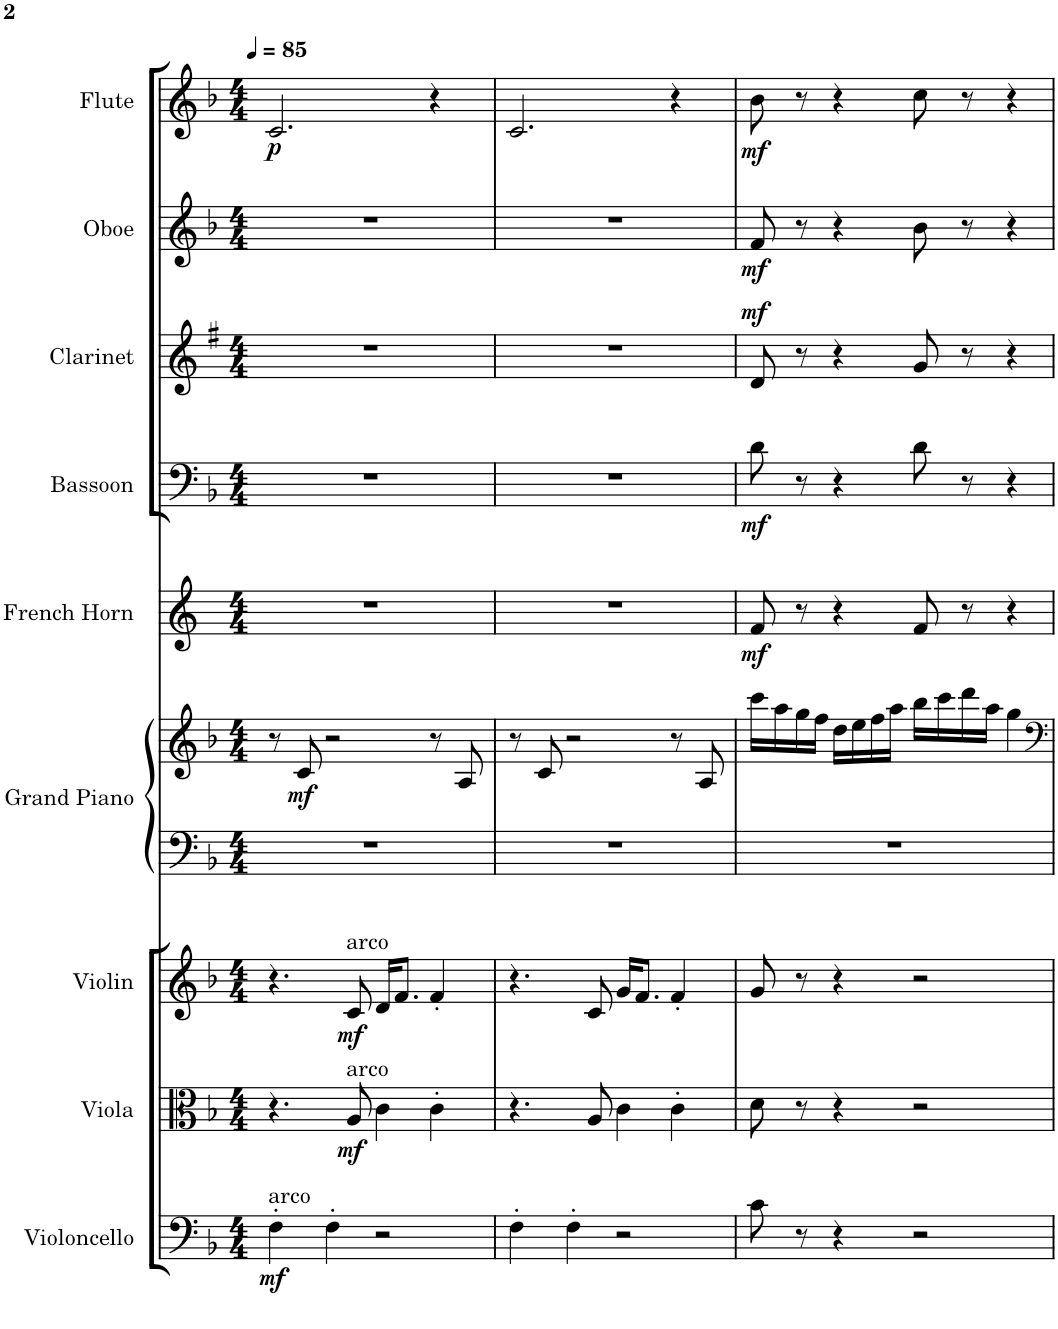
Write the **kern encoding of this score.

**kern	**dynam	**kern	**dynam	**kern	**dynam	**kern	**kern	**dynam	**kern	**dynam	**kern	**dynam	**kern	**dynam	**kern	**dynam	**kern	**dynam
*part9	*part9	*part8	*part8	*part7	*part7	*part6	*part6	*part6	*part5	*part5	*part4	*part4	*part3	*part3	*part2	*part2	*part1	*part1
*staff10	*staff10	*staff9	*staff9	*staff8	*staff8	*staff7	*staff6	*staff6/7	*staff5	*staff5	*staff4	*staff4	*staff3	*staff3	*staff2	*staff2	*staff1	*staff1
*I"Violoncello	*	*I"Viola	*	*I"Violin	*	*I"Grand Piano	*	*	*I"French Horn	*	*I"Bassoon	*	*I"Clarinet	*	*I"Oboe	*	*I"Flute	*
*I'Vc.	*	*I'Vla.	*	*I'Vln.	*	*I'Pno.	*	*	*I'F Hn.	*	*I'Bsn.	*	*I'Cl.	*	*I'Ob.	*	*I'Fl.	*
*clefF4	*	*clefC3	*	*clefG2	*	*clefF4	*clefG2	*	*clefG2	*	*clefF4	*	*clefG2	*	*clefG2	*	*clefG2	*
*	*	*	*	*	*	*	*	*	*Trd4c7	*	*	*	*Trd1c2	*	*	*	*	*
*k[b-]	*	*k[b-]	*	*k[b-]	*	*k[b-]	*k[b-]	*	*k[]	*	*k[b-]	*	*k[f#]	*	*k[b-]	*	*k[b-]	*
*F:	*	*F:	*	*F:	*	*F:	*F:	*	*	*	*F:	*	*G:	*	*F:	*	*F:	*
*M4/4	*	*M4/4	*	*M4/4	*	*M4/4	*M4/4	*	*M4/4	*	*M4/4	*	*M4/4	*	*M4/4	*	*M4/4	*
*MM85	*	*MM85	*	*MM85	*	*MM85	*MM85	*	*MM85	*	*MM85	*	*MM85	*	*MM85	*	*MM85	*
=1	=1	=1	=1	=1	=1	=1	=1	=1	=1	=1	=1	=1	=1	=1	=1	=1	=1	=1
!LO:TX:a:t=arco	!	!	!	!	!	!	!	!	!	!	!	!	!	!	!	!	!	!
!	!LO:DY:b	!	!	!	!	!	!	!	!	!	!	!	!	!	!	!	!	!LO:DY:b
4F'\	mf	4.r	.	4.r	.	1r	8r	.	1r	.	1r	.	1r	.	1r	.	2.c/	p
!	!	!	!	!	!	!	!	!LO:DY:b	!	!	!	!	!	!	!	!	!	!
.	.	.	.	.	.	.	8c/	mf	.	.	.	.	.	.	.	.	.	.
4F'\	.	.	.	.	.	.	2r	.	.	.	.	.	.	.	.	.	.	.
!	!	!	!	!LO:TX:a:t=arco	!	!	!	!	!	!	!	!	!	!	!	!	!	!
!	!	!LO:TX:a:t=arco	!	!	!	!	!	!	!	!	!	!	!	!	!	!	!	!
!	!	!	!LO:DY:b	!	!LO:DY:b	!	!	!	!	!	!	!	!	!	!	!	!	!
.	.	8A/	mf	8c/	mf	.	.	.	.	.	.	.	.	.	.	.	.	.
2r	.	4c\	.	16d/KL	.	.	.	.	.	.	.	.	.	.	.	.	.	.
.	.	.	.	8.f/J	.	.	.	.	.	.	.	.	.	.	.	.	.	.
.	.	4c'\	.	4f'/	.	.	8r	.	.	.	.	.	.	.	.	.	4r	.
.	.	.	.	.	.	.	8A/	.	.	.	.	.	.	.	.	.	.	.
=2	=2	=2	=2	=2	=2	=2	=2	=2	=2	=2	=2	=2	=2	=2	=2	=2	=2	=2
4F'\	.	4.r	.	4.r	.	1r	8r	.	1r	.	1r	.	1r	.	1r	.	2.c/	.
.	.	.	.	.	.	.	8c/	.	.	.	.	.	.	.	.	.	.	.
4F'\	.	.	.	.	.	.	2r	.	.	.	.	.	.	.	.	.	.	.
.	.	8A/	.	8c/	.	.	.	.	.	.	.	.	.	.	.	.	.	.
2r	.	4c\	.	16g/KL	.	.	.	.	.	.	.	.	.	.	.	.	.	.
.	.	.	.	8.f/J	.	.	.	.	.	.	.	.	.	.	.	.	.	.
.	.	4c'\	.	4f'/	.	.	8r	.	.	.	.	.	.	.	.	.	4r	.
.	.	.	.	.	.	.	8A/	.	.	.	.	.	.	.	.	.	.	.
=3	=3	=3	=3	=3	=3	=3	=3	=3	=3	=3	=3	=3	=3	=3	=3	=3	=3	=3
!	!	!	!	!	!	!	!	!	!	!LO:DY:b	!	!LO:DY:b	!	!LO:DY:a	!	!LO:DY:b	!	!LO:DY:b
8c\	.	8d\	.	8g/	.	1r	16ccc\LL	.	8f/	mf	8d\	mf	8d/	mf	8f/	mf	8b-\	mf
.	.	.	.	.	.	.	16aa\	.	.	.	.	.	.	.	.	.	.	.
8r	.	8r	.	8r	.	.	16gg\	.	8r	.	8r	.	8r	.	8r	.	8r	.
.	.	.	.	.	.	.	16ff\JJ	.	.	.	.	.	.	.	.	.	.	.
4r	.	4r	.	4r	.	.	16dd\LL	.	4r	.	4r	.	4r	.	4r	.	4r	.
.	.	.	.	.	.	.	16ee\	.	.	.	.	.	.	.	.	.	.	.
.	.	.	.	.	.	.	16ff\	.	.	.	.	.	.	.	.	.	.	.
.	.	.	.	.	.	.	16aa\JJ	.	.	.	.	.	.	.	.	.	.	.
2r	.	2r	.	2r	.	.	16bb-\LL	.	8f/	.	8d\	.	8g/	.	8b-\	.	8cc\	.
.	.	.	.	.	.	.	16ccc\	.	.	.	.	.	.	.	.	.	.	.
.	.	.	.	.	.	.	16ddd\	.	8r	.	8r	.	8r	.	8r	.	8r	.
.	.	.	.	.	.	.	16aa\JJ	.	.	.	.	.	.	.	.	.	.	.
.	.	.	.	.	.	.	4gg\	.	4r	.	4r	.	4r	.	4r	.	4r	.
=	=	=	=	=	=	=	=	=	=	=	=	=	=	=	=	=	=	=
*-	*-	*-	*-	*-	*-	*-	*-	*-	*-	*-	*-	*-	*-	*-	*-	*-	*-	*-
